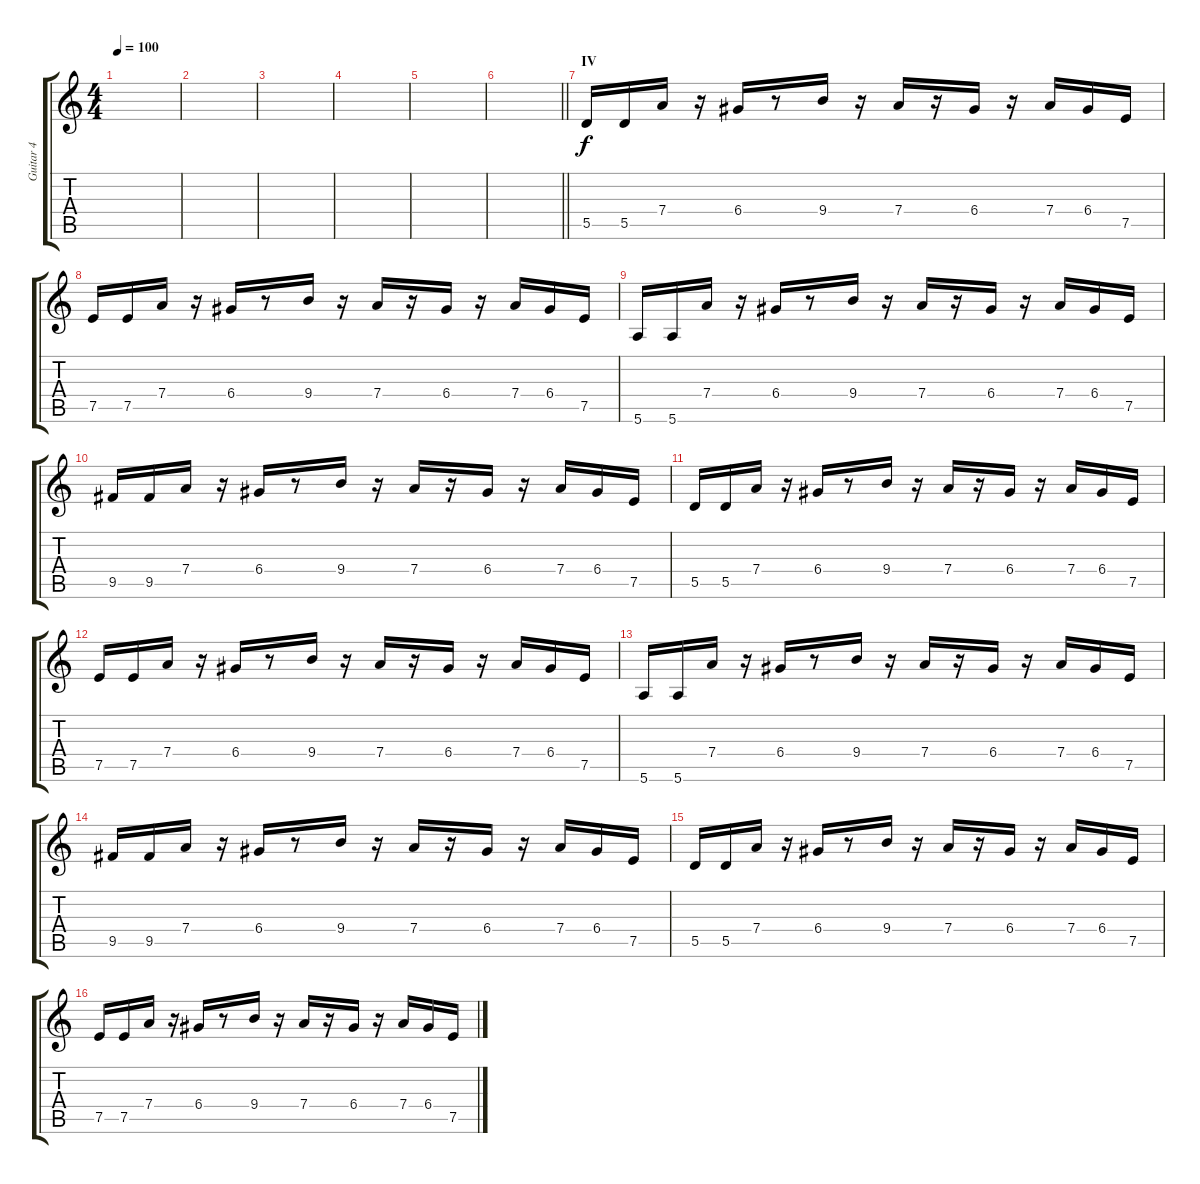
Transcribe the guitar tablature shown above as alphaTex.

\track ("Guitar 4" "Guitar 4") {instrument distortionguitar}
\staff {score tabs}
\tuning (E4 B3 G3 D3 A2 E2) {hide}
\ts (4 4)
\tempo 100
\clef g2
\ks c
|
|
|
|
|
\barLineRight lightlight
|
\section ("" "IV")
5.5.16 5.5.16 7.4.16 r.16 6.4.16 r.8 9.4.16 r.16 7.4.16 r.16 6.4.16 r.16 7.4.16 6.4.16 7.5.16 |
7.5.16 7.5.16 7.4.16 r.16 6.4.16 r.8 9.4.16 r.16 7.4.16 r.16 6.4.16 r.16 7.4.16 6.4.16 7.5.16 |
5.6.16 5.6.16 7.4.16 r.16 6.4.16 r.8 9.4.16 r.16 7.4.16 r.16 6.4.16 r.16 7.4.16 6.4.16 7.5.16 |
9.5.16 9.5.16 7.4.16 r.16 6.4.16 r.8 9.4.16 r.16 7.4.16 r.16 6.4.16 r.16 7.4.16 6.4.16 7.5.16 |
5.5.16 5.5.16 7.4.16 r.16 6.4.16 r.8 9.4.16 r.16 7.4.16 r.16 6.4.16 r.16 7.4.16 6.4.16 7.5.16 |
7.5.16 7.5.16 7.4.16 r.16 6.4.16 r.8 9.4.16 r.16 7.4.16 r.16 6.4.16 r.16 7.4.16 6.4.16 7.5.16 |
5.6.16 5.6.16 7.4.16 r.16 6.4.16 r.8 9.4.16 r.16 7.4.16 r.16 6.4.16 r.16 7.4.16 6.4.16 7.5.16 |
9.5.16 9.5.16 7.4.16 r.16 6.4.16 r.8 9.4.16 r.16 7.4.16 r.16 6.4.16 r.16 7.4.16 6.4.16 7.5.16 |
5.5.16 5.5.16 7.4.16 r.16 6.4.16 r.8 9.4.16 r.16 7.4.16 r.16 6.4.16 r.16 7.4.16 6.4.16 7.5.16 |
7.5.16 7.5.16 7.4.16 r.16 6.4.16 r.8 9.4.16 r.16 7.4.16 r.16 6.4.16 r.16 7.4.16 6.4.16 7.5.16
